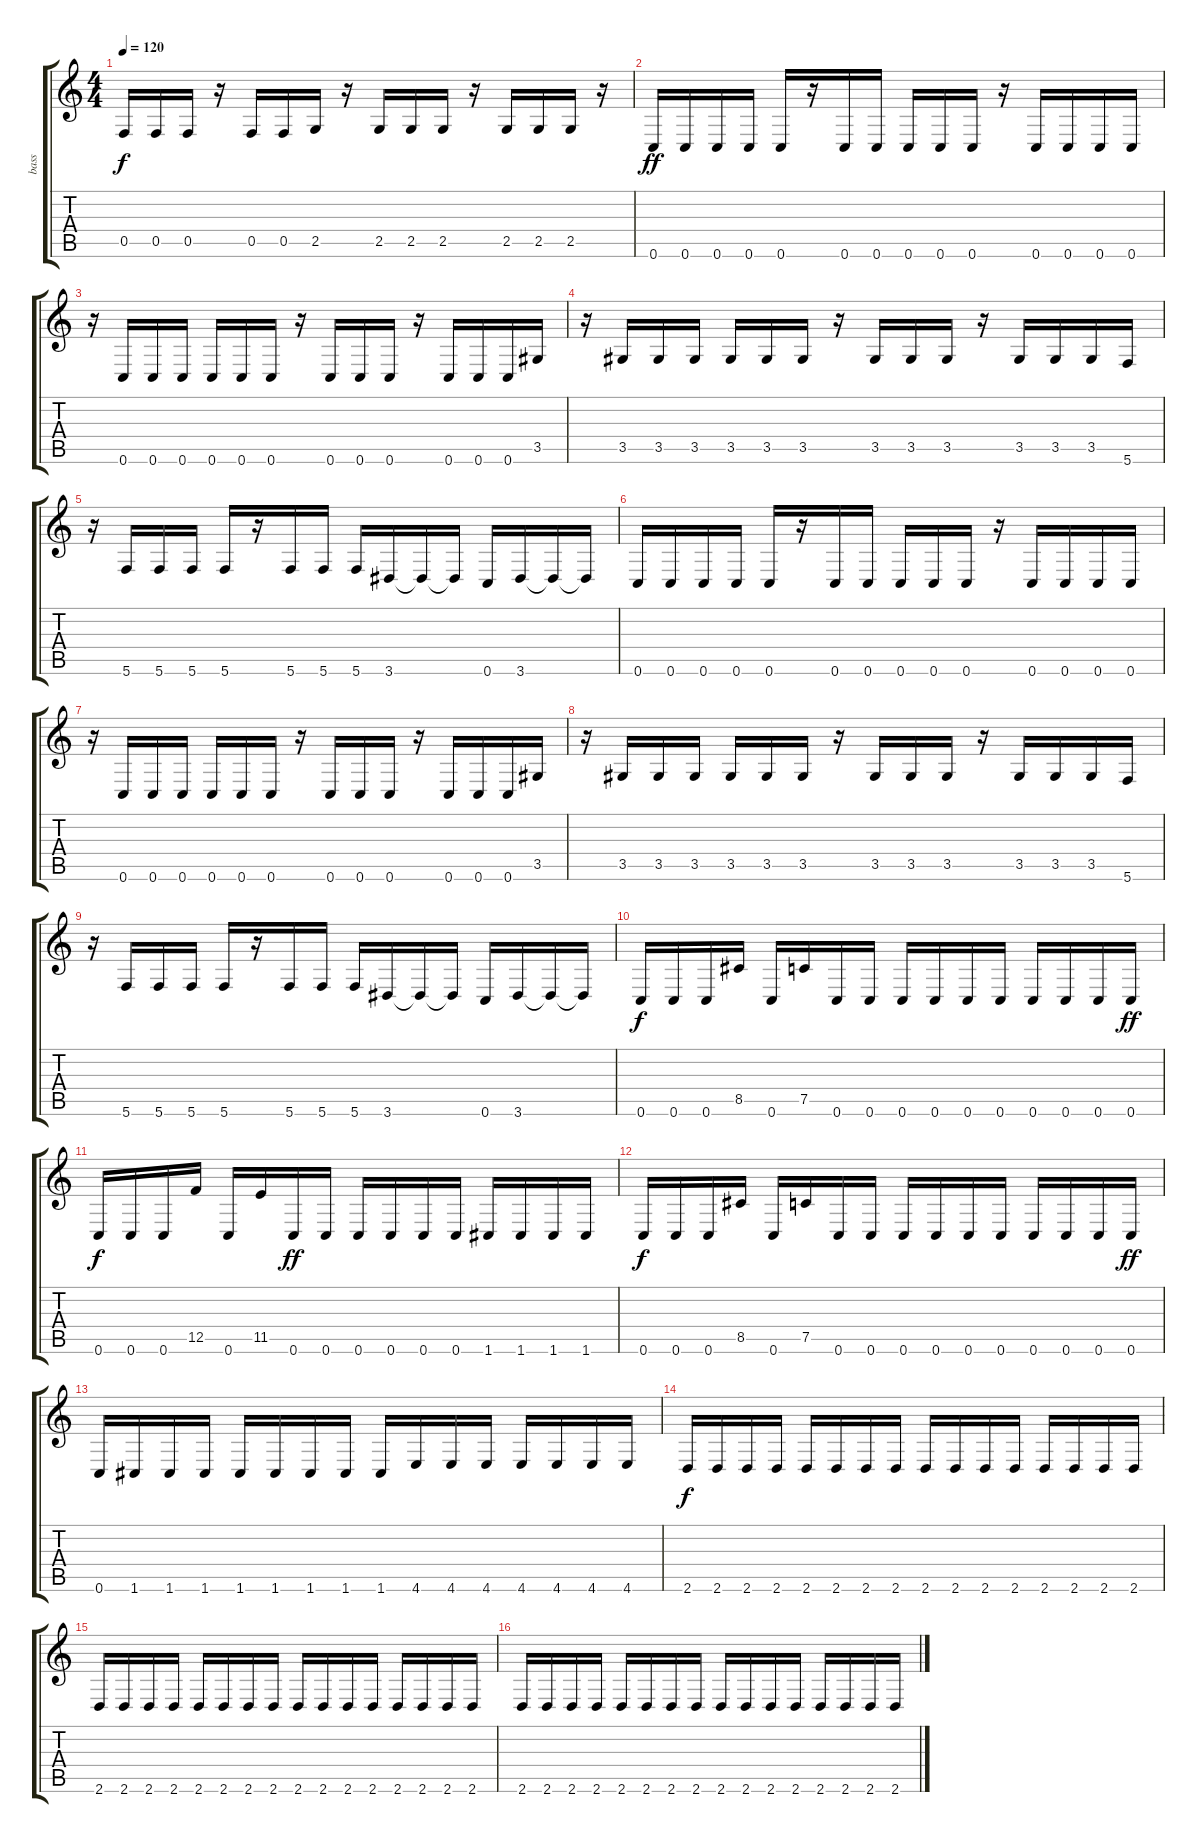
\track ("bass" "bass") {instrument electricbasspick}
\staff {score tabs}
\tuning (C4 G3 Eb3 Bb2 F2 C2) {hide}
\ts (4 4)
\tempo 120
\clef g2
\ks c
0.5.16{dy f} 0.5.16 0.5.16 r.16 0.5.16 0.5.16 2.5.16 r.16 2.5.16 2.5.16 2.5.16 r.16 2.5.16 2.5.16 2.5.16 r.16 |
0.6.16{dy ff} 0.6.16 0.6.16 0.6.16 0.6.16 r.16 0.6.16 0.6.16 0.6.16 0.6.16 0.6.16 r.16 0.6.16 0.6.16 0.6.16 0.6.16 |
r.16 0.6.16 0.6.16 0.6.16 0.6.16 0.6.16 0.6.16 r.16 0.6.16 0.6.16 0.6.16 r.16 0.6.16 0.6.16 0.6.16 3.5.16 |
r.16 3.5.16 3.5.16 3.5.16 3.5.16 3.5.16 3.5.16 r.16 3.5.16 3.5.16 3.5.16 r.16 3.5.16 3.5.16 3.5.16 5.6.16 |
r.16 5.6.16 5.6.16 5.6.16 5.6.16 r.16 5.6.16 5.6.16 5.6.16 3.6.16 3.6{t}.16 3.6{t}.16 0.6.16 3.6.16 3.6{t}.16 3.6{t}.16 |
0.6.16 0.6.16 0.6.16 0.6.16 0.6.16 r.16 0.6.16 0.6.16 0.6.16 0.6.16 0.6.16 r.16 0.6.16 0.6.16 0.6.16 0.6.16 |
r.16 0.6.16 0.6.16 0.6.16 0.6.16 0.6.16 0.6.16 r.16 0.6.16 0.6.16 0.6.16 r.16 0.6.16 0.6.16 0.6.16 3.5.16 |
r.16 3.5.16 3.5.16 3.5.16 3.5.16 3.5.16 3.5.16 r.16 3.5.16 3.5.16 3.5.16 r.16 3.5.16 3.5.16 3.5.16 5.6.16 |
r.16 5.6.16 5.6.16 5.6.16 5.6.16 r.16 5.6.16 5.6.16 5.6.16 3.6.16 3.6{t}.16 3.6{t}.16 0.6.16 3.6.16 3.6{t}.16 3.6{t}.16 |
0.6.16{dy f} 0.6.16 0.6.16 8.5.16 0.6.16 7.5.16 0.6.16 0.6.16 0.6.16 0.6.16 0.6.16 0.6.16 0.6.16 0.6.16 0.6.16 0.6.16{dy ff} |
0.6.16{dy f} 0.6.16 0.6.16 12.5.16 0.6.16 11.5.16 0.6.16{dy ff} 0.6.16 0.6.16 0.6.16 0.6.16 0.6.16 1.6.16 1.6.16 1.6.16 1.6.16 |
0.6.16{dy f} 0.6.16 0.6.16 8.5.16 0.6.16 7.5.16 0.6.16 0.6.16 0.6.16 0.6.16 0.6.16 0.6.16 0.6.16 0.6.16 0.6.16 0.6.16{dy ff} |
0.6.16 1.6.16 1.6.16 1.6.16 1.6.16 1.6.16 1.6.16 1.6.16 1.6.16 4.6.16 4.6.16 4.6.16 4.6.16 4.6.16 4.6.16 4.6.16 |
2.6.16{dy f} 2.6.16 2.6.16 2.6.16 2.6.16 2.6.16 2.6.16 2.6.16 2.6.16 2.6.16 2.6.16 2.6.16 2.6.16 2.6.16 2.6.16 2.6.16 |
2.6.16 2.6.16 2.6.16 2.6.16 2.6.16 2.6.16 2.6.16 2.6.16 2.6.16 2.6.16 2.6.16 2.6.16 2.6.16 2.6.16 2.6.16 2.6.16 |
2.6.16 2.6.16 2.6.16 2.6.16 2.6.16 2.6.16 2.6.16 2.6.16 2.6.16 2.6.16 2.6.16 2.6.16 2.6.16 2.6.16 2.6.16 2.6.16
